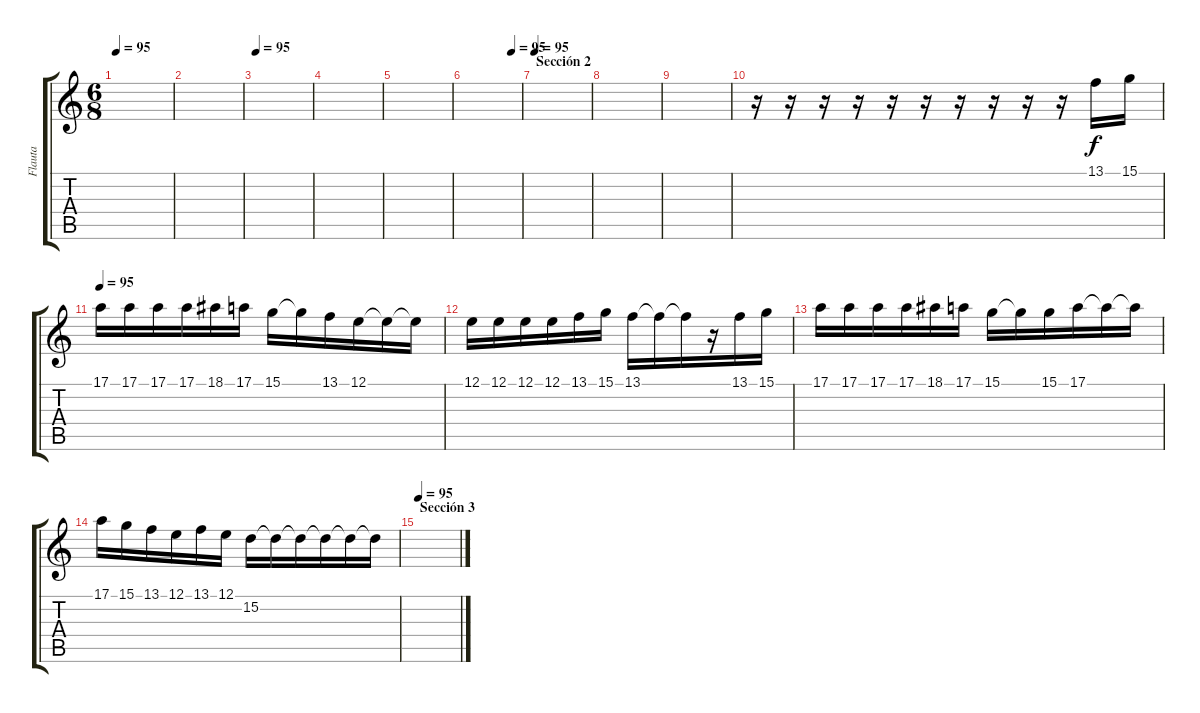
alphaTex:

\track ("Flauta" "Flauta") {instrument flute}
\staff {score tabs}
\tuning (E4 B3 G3 D3 A2 E2) {hide}
\ts (6 8)
\tempo 95
\clef g2
\ks c
|
|
\tempo 95
|
|
|
\tempo (95 0.8333333333333334)
|
\section ("" "Sección 2")
\tempo 95
|
|
|
r.16 r.16 r.16 r.16 r.16 r.16 r.16 r.16 r.16 r.16 13.1.16 15.1.16 |
\tempo 95
17.1.16 17.1.16 17.1.16 17.1.16 18.1.16 17.1.16 15.1.16 15.1{t}.16 13.1.16 12.1.16 12.1{t}.16 12.1{t}.16 |
12.1.16 12.1.16 12.1.16 12.1.16 13.1.16 15.1.16 13.1.16 13.1{t}.16 13.1{t}.16 r.16 13.1.16 15.1.16 |
17.1.16 17.1.16 17.1.16 17.1.16 18.1.16 17.1.16 15.1.16 15.1{t}.16 15.1.16 17.1.16 17.1{t}.16 17.1{t}.16 |
17.1.16 15.1.16 13.1.16 12.1.16 13.1.16 12.1.16 15.2.16 15.2{t}.16 15.2{t}.16 15.2{t}.16 15.2{t}.16 15.2{t}.16 |
\section ("" "Sección 3")
\tempo 95
